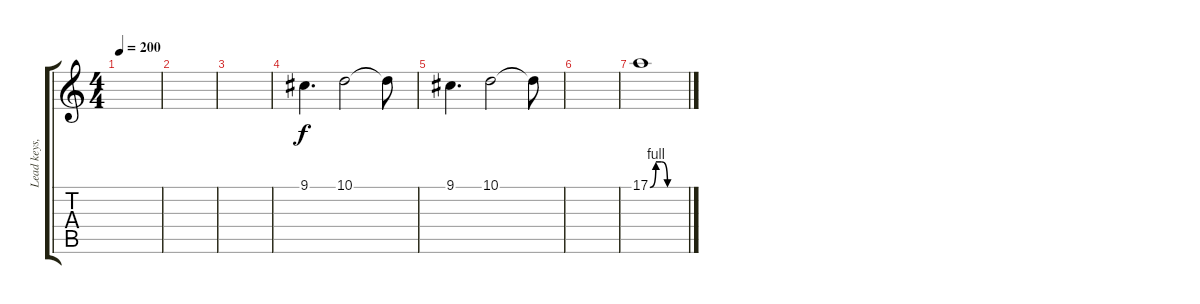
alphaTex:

\track ("Lead keys, vadim" "Lead keys,") {instrument lead1square}
\staff {score tabs}
\tuning (E4 B3 G3 D3 A2 E2) {hide}
\ts (4 4)
\tempo 200
\clef g2
\ks c
|
|
|
9.1.4{d} 10.1.2 10.1{t}.8 |
9.1.4{d} 10.1.2 10.1{t}.8 |
|
17.1{be (custom 0 0 10 4 20 4 30 0 60 0)}.1
